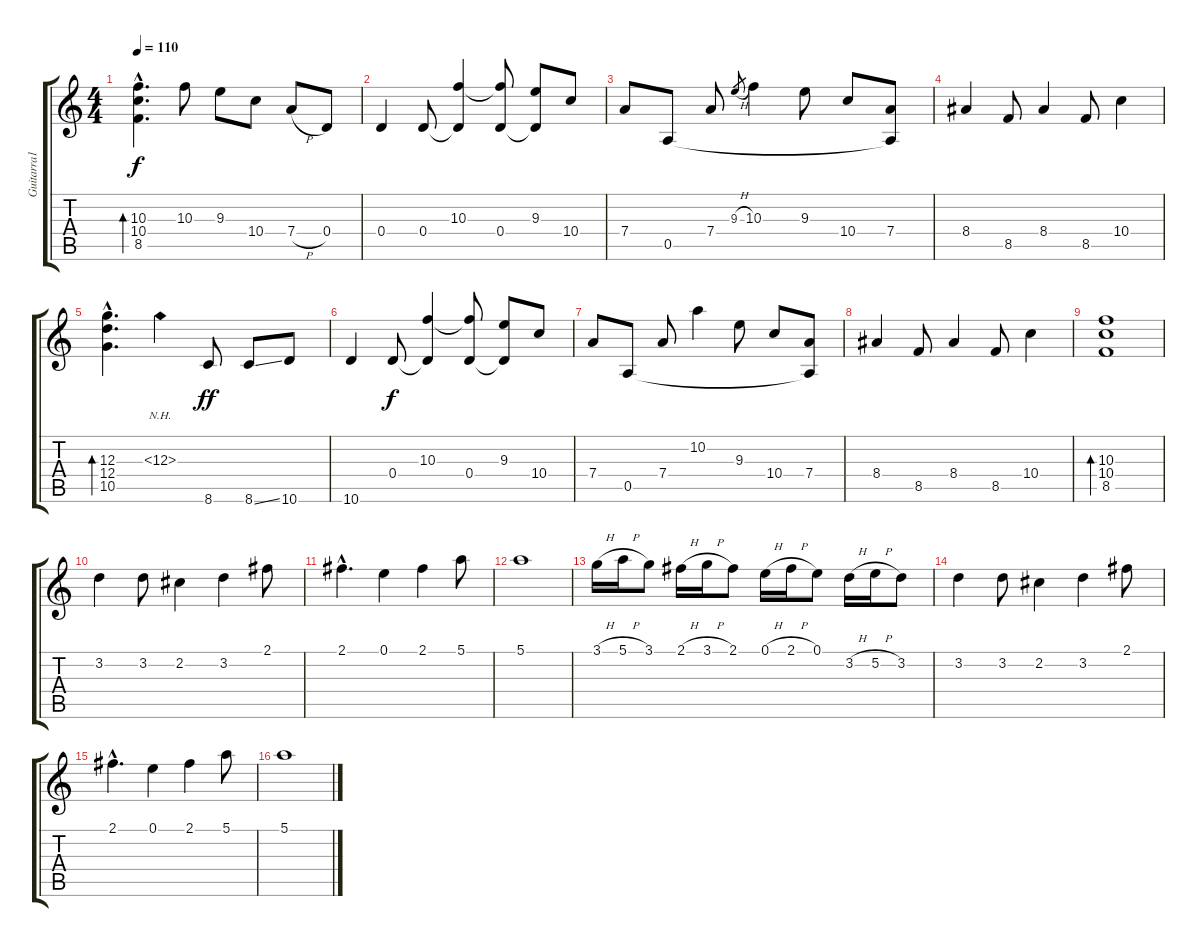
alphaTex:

\track ("Guitarra1" "Guitarra1") {instrument acousticguitarnylon}
\staff {score tabs}
\tuning (E4 B3 G3 D3 A2 E2) {hide}
\ts (4 4)
\tempo 110
\clef g2
\ks c
(10.3{hac} 10.4{hac} 8.5{hac}).4{d bd 240 dy f} 10.3.8 9.3.8 10.4.8 7.4{h}.8 0.4.8 |
0.4.4 0.4.8 (10.3 0.4{t}).4 (10.3{t} 0.4).8 (9.3 0.4{t}).8 10.4.8 |
7.4.8 0.5.8 7.4.8 9.3{h}.8{gr} 10.3.4 9.3.8 10.4.8 (7.4 0.5{t}).8 |
8.4.4 8.5.8 8.4.4 8.5.8 10.4.4 |
(12.3{hac} 12.4{hac} 10.5{hac}).4{d bd 240} 12.3{nh}.4 8.6.8{dy ff} 8.6{ss}.8 10.6.8 |
10.6.4 0.4.8{dy f} (10.3 0.4{t}).4 (10.3{t} 0.4).8 (9.3 0.4{t}).8 10.4.8 |
7.4.8 0.5.8 7.4.8 10.2.4 9.3.8 10.4.8 (7.4 0.5{t}).8 |
8.4.4 8.5.8 8.4.4 8.5.8 10.4.4 |
(10.3 10.4 8.5).1{bd 240} |
3.2.4{volume 7} 3.2.8 2.2.4 3.2.4 2.1.8 |
2.1{hac}.4{d} 0.1.4 2.1.4 5.1.8 |
5.1.1 |
3.1{h}.16 5.1{h}.16 3.1.8 2.1{h}.16 3.1{h}.16 2.1.8 0.1{h}.16 2.1{h}.16 0.1.8 3.2{h}.16 5.2{h}.16 3.2.8 |
3.2.4 3.2.8 2.2.4 3.2.4 2.1.8 |
2.1{hac}.4{d} 0.1.4 2.1.4 5.1.8 |
5.1.1
